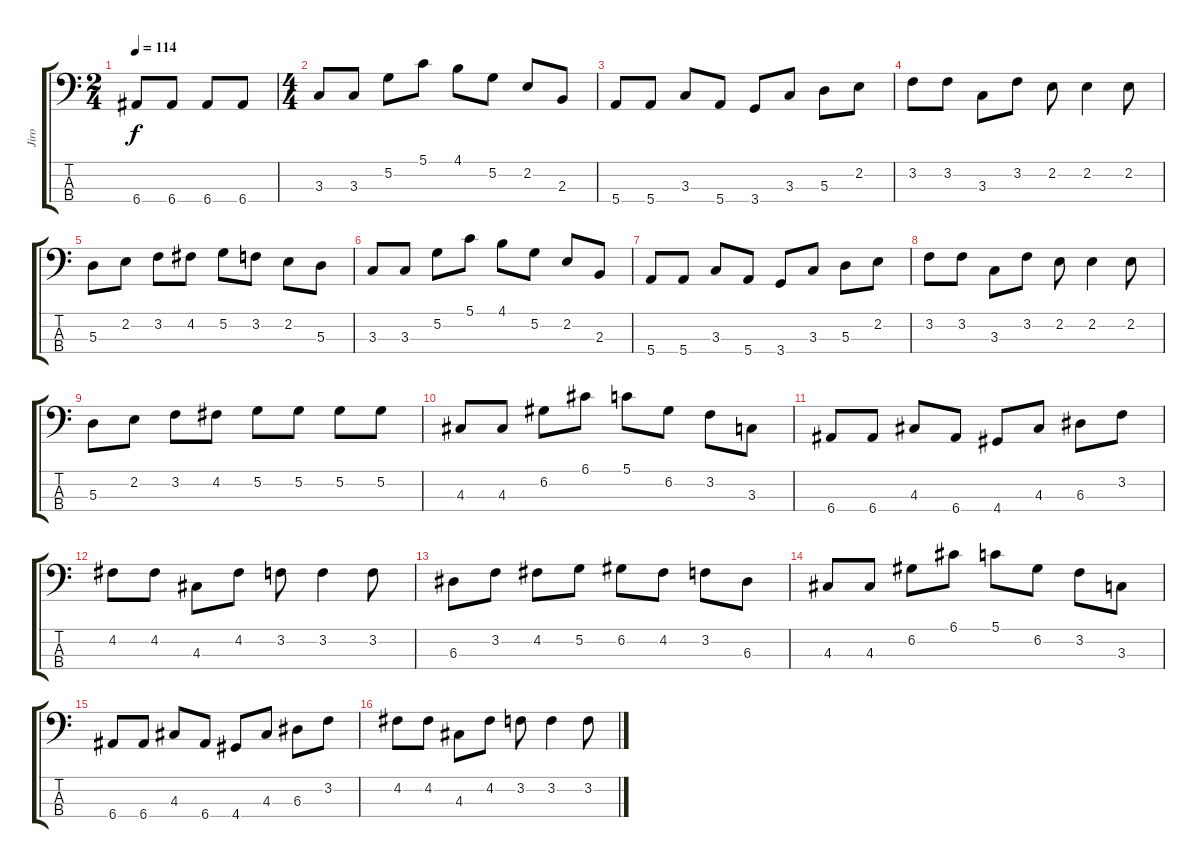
\track ("Jiro" "Jiro") {instrument electricbasspick}
\staff {score tabs}
\tuning (G2 D2 A1 E1) {hide}
\ts (2 4)
\tempo 114
\clef f4
\ks c
6.4.8{dy f} 6.4.8 6.4.8 6.4.8 |
\ts (4 4)
3.3.8 3.3.8 5.2.8 5.1.8 4.1.8 5.2.8 2.2.8 2.3.8 |
5.4.8 5.4.8 3.3.8 5.4.8 3.4.8 3.3.8 5.3.8 2.2.8 |
3.2.8 3.2.8 3.3.8 3.2.8 2.2.8 2.2.4 2.2.8 |
5.3.8 2.2.8 3.2.8 4.2.8 5.2.8 3.2.8 2.2.8 5.3.8 |
3.3.8 3.3.8 5.2.8 5.1.8 4.1.8 5.2.8 2.2.8 2.3.8 |
5.4.8 5.4.8 3.3.8 5.4.8 3.4.8 3.3.8 5.3.8 2.2.8 |
3.2.8 3.2.8 3.3.8 3.2.8 2.2.8 2.2.4 2.2.8 |
5.3.8 2.2.8 3.2.8 4.2.8 5.2.8 5.2.8 5.2.8 5.2.8 |
4.3.8 4.3.8 6.2.8 6.1.8 5.1.8 6.2.8 3.2.8 3.3.8 |
6.4.8 6.4.8 4.3.8 6.4.8 4.4.8 4.3.8 6.3.8 3.2.8 |
4.2.8 4.2.8 4.3.8 4.2.8 3.2.8 3.2.4 3.2.8 |
6.3.8 3.2.8 4.2.8 5.2.8 6.2.8 4.2.8 3.2.8 6.3.8 |
4.3.8 4.3.8 6.2.8 6.1.8 5.1.8 6.2.8 3.2.8 3.3.8 |
6.4.8 6.4.8 4.3.8 6.4.8 4.4.8 4.3.8 6.3.8 3.2.8 |
4.2.8 4.2.8 4.3.8 4.2.8 3.2.8 3.2.4 3.2.8
